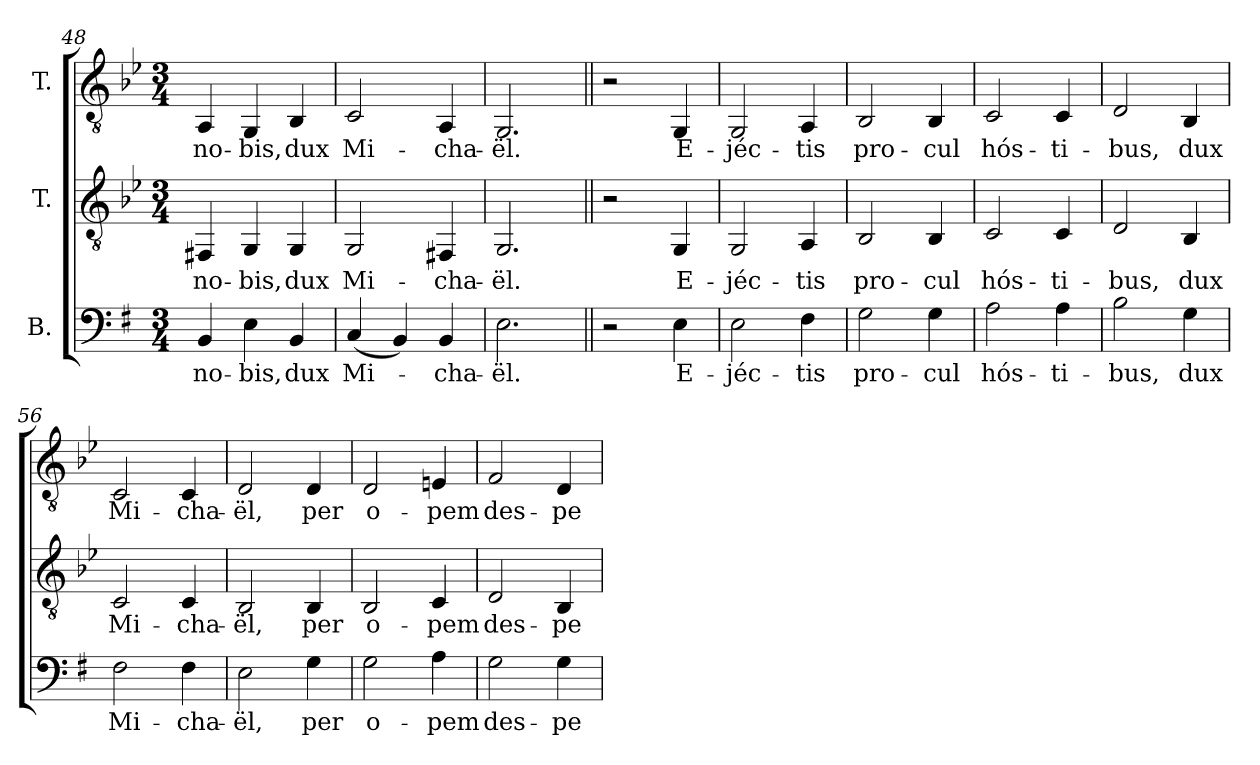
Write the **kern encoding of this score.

**kern	**text	**kern	**text	**kern	**text
*part3	*part3	*part2	*part2	*part1	*part1
*staff3	*staff3	*staff2	*staff2	*staff1	*staff1
*I"B.	*	*I"T.	*	*I"T.	*
*clefF4	*	*clefGv2	*	*clefGv2	*
*	*	*ITrd2c3	*	*ITrd2c3	*
*k[f#]	*	*k[f#]	*	*k[f#]	*
*e:	*	*e:	*	*e:	*
*M3/4	*	*M3/4	*	*M3/4	*
=48	=48	=48	=48	=48	=48
!	!LO:LY:b:color=#000000	!	!	!	!
!	!	!	!LO:LY:b:color=#000000	!	!
!	!	!	!	!	!LO:LY:b:color=#000000
4BBi/	no-	4DD#Xi/	no-	4FF#i/	no-
!	!LO:LY:b:color=#000000	!	!	!	!
!	!	!	!LO:LY:b:color=#000000	!	!
!	!	!	!	!	!LO:LY:b:color=#000000
4Ei\	-bis,	4EEi/	-bis,	4EEi/	-bis,
!	!LO:LY:b:color=#000000	!	!	!	!
!	!	!	!LO:LY:b:color=#000000	!	!
!	!	!	!	!	!LO:LY:b:color=#000000
4BBi/	dux	4EEi/	dux	4GGi/	dux
=49	=49	=49	=49	=49	=49
!	!LO:LY:b:color=#000000	!	!	!	!
!	!	!	!LO:LY:b:color=#000000	!	!
!	!	!	!	!	!LO:LY:b:color=#000000
(4Ci/	Mi-	2EEi/	Mi-	2AAi/	Mi-
4BBi/)	.	.	.	.	.
!	!LO:LY:b:color=#000000	!	!	!	!
!	!	!	!LO:LY:b:color=#000000	!	!
!	!	!	!	!	!LO:LY:b:color=#000000
4BBi/	-cha-	4DD#Xi/	-cha-	4FF#i/	-cha-
=50	=50	=50	=50	=50	=50
!	!LO:LY:b:color=#000000	!	!	!	!
!	!	!	!LO:LY:b:color=#000000	!	!
!	!	!	!	!	!LO:LY:b:color=#000000
2.Ei\	-ël.	2.EEi/	-ël.	2.EEi/	-ël.
!!LO:LB:g=z
=51||	=51||	=51||	=51||	=51||	=51||
2r	.	2r	.	2r	.
!	!LO:LY:b:color=#000000	!	!	!	!
!	!	!	!LO:LY:b:color=#000000	!	!
!	!	!	!	!	!LO:LY:b:color=#000000
4Ei\	E-	4EEi/	E-	4EEi/	E-
=52	=52	=52	=52	=52	=52
!	!LO:LY:b:color=#000000	!	!	!	!
!	!	!	!LO:LY:b:color=#000000	!	!
!	!	!	!	!	!LO:LY:b:color=#000000
2Ei\	-jéc-	2EEi/	-jéc-	2EEi/	-jéc-
!	!LO:LY:b:color=#000000	!	!	!	!
!	!	!	!LO:LY:b:color=#000000	!	!
!	!	!	!	!	!LO:LY:b:color=#000000
4F#i\	-tis	4FF#i/	-tis	4FF#i/	-tis
=53	=53	=53	=53	=53	=53
!	!LO:LY:b:color=#000000	!	!	!	!
!	!	!	!LO:LY:b:color=#000000	!	!
!	!	!	!	!	!LO:LY:b:color=#000000
2Gi\	pro-	2GGi/	pro-	2GGi/	pro-
!	!LO:LY:b:color=#000000	!	!	!	!
!	!	!	!LO:LY:b:color=#000000	!	!
!	!	!	!	!	!LO:LY:b:color=#000000
4Gi\	-cul	4GGi/	-cul	4GGi/	-cul
=54	=54	=54	=54	=54	=54
!	!LO:LY:b:color=#000000	!	!	!	!
!	!	!	!LO:LY:b:color=#000000	!	!
!	!	!	!	!	!LO:LY:b:color=#000000
2Ai\	hós-	2AAi/	hós-	2AAi/	hós-
!	!LO:LY:b:color=#000000	!	!	!	!
!	!	!	!LO:LY:b:color=#000000	!	!
!	!	!	!	!	!LO:LY:b:color=#000000
4Ai\	-ti-	4AAi/	-ti-	4AAi/	-ti-
=55	=55	=55	=55	=55	=55
!	!LO:LY:b:color=#000000	!	!	!	!
!	!	!	!LO:LY:b:color=#000000	!	!
!	!	!	!	!	!LO:LY:b:color=#000000
2Bi\	-bus,	2BBi/	-bus,	2BBi/	-bus,
!	!LO:LY:b:color=#000000	!	!	!	!
!	!	!	!LO:LY:b:color=#000000	!	!
!	!	!	!	!	!LO:LY:b:color=#000000
4Gi\	dux	4GGi/	dux	4GGi/	dux
=56	=56	=56	=56	=56	=56
!	!LO:LY:b:color=#000000	!	!	!	!
!	!	!	!LO:LY:b:color=#000000	!	!
!	!	!	!	!	!LO:LY:b:color=#000000
2F#i\	Mi-	2AAi/	Mi-	2AAi/	Mi-
!	!LO:LY:b:color=#000000	!	!	!	!
!	!	!	!LO:LY:b:color=#000000	!	!
!	!	!	!	!	!LO:LY:b:color=#000000
4F#i\	-cha-	4AAi/	-cha-	4AAi/	-cha-
=57	=57	=57	=57	=57	=57
!	!LO:LY:b:color=#000000	!	!	!	!
!	!	!	!LO:LY:b:color=#000000	!	!
!	!	!	!	!	!LO:LY:b:color=#000000
2Ei\	-ël,	2GGi/	-ël,	2BBi/	-ël,
!	!LO:LY:b:color=#000000	!	!	!	!
!	!	!	!LO:LY:b:color=#000000	!	!
!	!	!	!	!	!LO:LY:b:color=#000000
4Gi\	per	4GGi/	per	4BBi/	per
=58	=58	=58	=58	=58	=58
!	!LO:LY:b:color=#000000	!	!	!	!
!	!	!	!LO:LY:b:color=#000000	!	!
!	!	!	!	!	!LO:LY:b:color=#000000
2Gi\	o-	2GGi/	o-	2BBi/	o-
!	!LO:LY:b:color=#000000	!	!	!	!
!	!	!	!LO:LY:b:color=#000000	!	!
!	!	!	!	!	!LO:LY:b:color=#000000
4Ai\	-pem	4AAi/	-pem	4C#Xi/	-pem
=59	=59	=59	=59	=59	=59
!	!LO:LY:b:color=#000000	!	!	!	!
!	!	!	!LO:LY:b:color=#000000	!	!
!	!	!	!	!	!LO:LY:b:color=#000000
2Gi\	des-	2BBi/	des-	2Di/	des-
!	!LO:LY:b:color=#000000	!	!	!	!
!	!	!	!LO:LY:b:color=#000000	!	!
!	!	!	!	!	!LO:LY:b:color=#000000
4Gi\	-pe-	4GGi/	-pe-	4BBi/	-pe-
=	=	=	=	=	=
*-	*-	*-	*-	*-	*-
